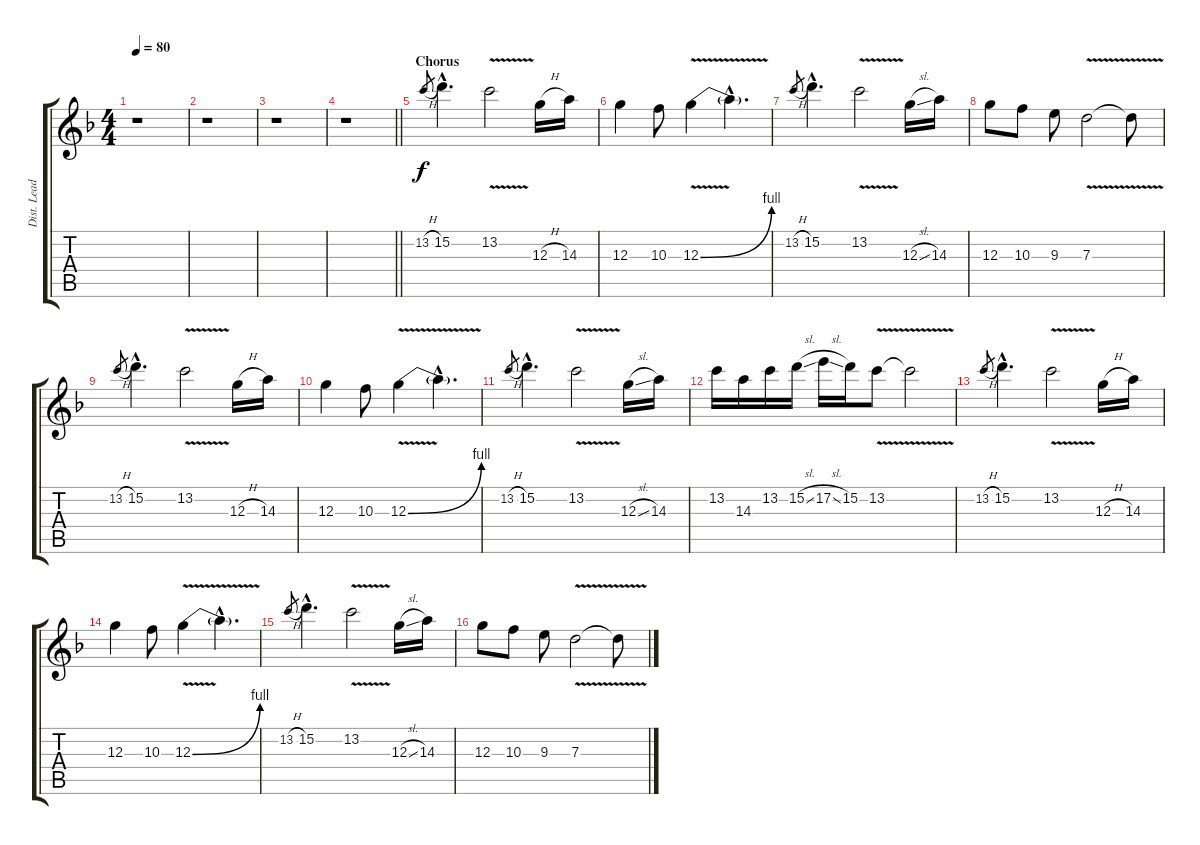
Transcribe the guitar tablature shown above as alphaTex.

\track ("Dist. Lead" "Dist. Lead") {instrument overdrivenguitar}
\staff {score tabs}
\tuning (E4 B3 G3 D3 A2 E2) {hide}
\ts (4 4)
\tempo 80
\clef g2
\ks f
r.1{dy f} |
r.1 |
r.1 |
\barLineRight lightlight
r.1 |
\section ("" "Chorus")
13.2{h}.8{gr} 15.2{hac}.4{d} 13.2{v}.2 12.3{h}.16 14.3.16 |
12.3.4 10.3.8 12.3{be (bend 0 0 60 4) v}.4 12.3{hac t}.4{d} |
13.2{h}.8{gr} 15.2{hac}.4{d} 13.2{v}.2 12.3{sl}.16 14.3.16 |
12.3.8 10.3.8 9.3.8 7.3{v}.2 7.3{t}.8 |
13.2{h}.8{gr} 15.2{hac}.4{d} 13.2{v}.2 12.3{h}.16 14.3.16 |
12.3.4 10.3.8 12.3{be (bend 0 0 60 4) v}.4 12.3{hac t}.4{d} |
13.2{h}.8{gr} 15.2{hac}.4{d} 13.2{v}.2 12.3{sl}.16 14.3.16 |
13.2.16 14.3.16 13.2.16 15.2{sl}.16 17.2{sl}.16 15.2.16 13.2{v}.8 13.2{t}.2 |
13.2{h}.8{gr} 15.2{hac}.4{d volume 8} 13.2{v}.2 12.3{h}.16 14.3.16 |
12.3.4 10.3.8 12.3{be (bend 0 0 60 4) v}.4 12.3{hac t}.4{d} |
13.2{h}.8{gr} 15.2{hac}.4{d} 13.2{v}.2 12.3{sl}.16 14.3.16 |
12.3.8{volume 0} 10.3.8 9.3.8 7.3{v}.2 7.3{t}.8
